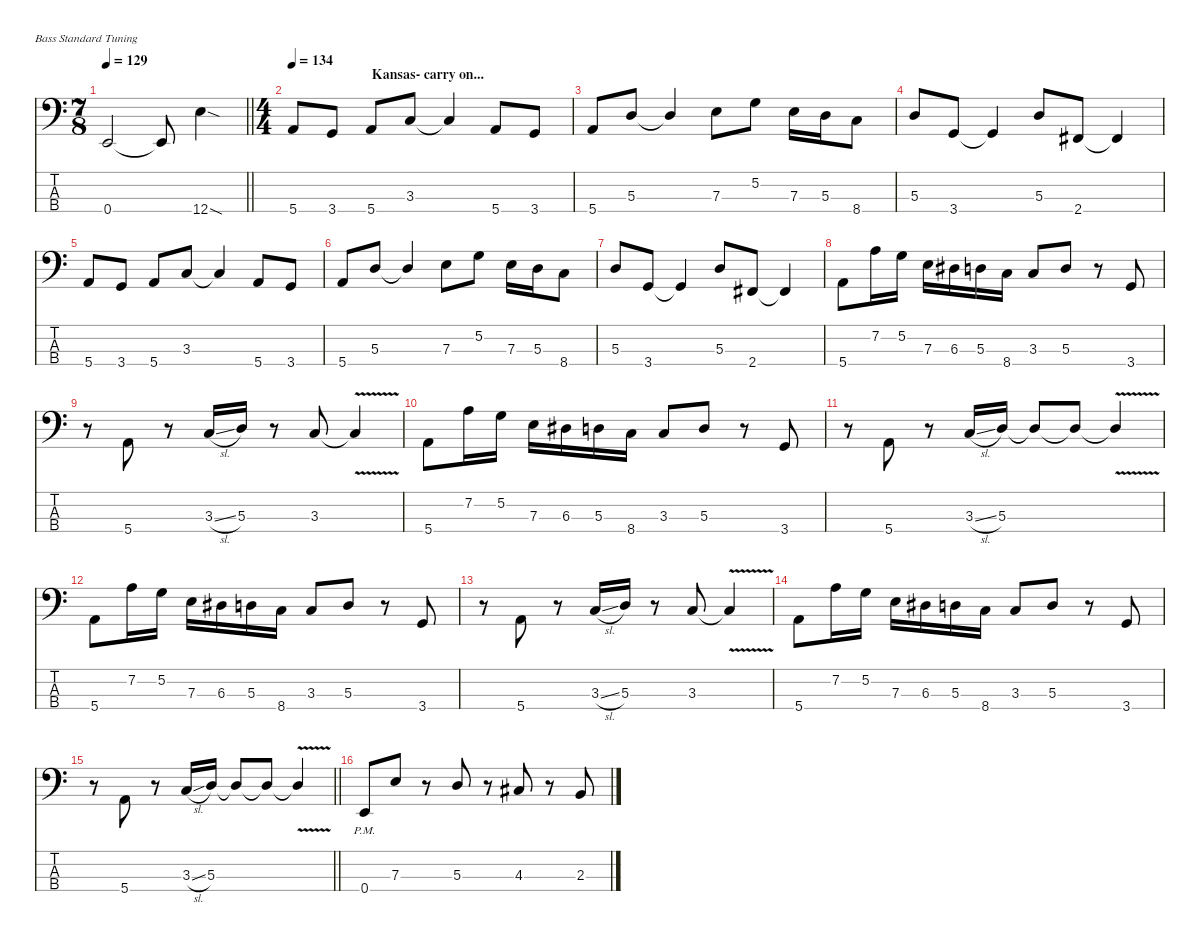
\defaultSystemsLayout 4
\hideDynamics
\bracketExtendMode nobrackets
\singleTrackTrackNamePolicy hidden
\multiTrackTrackNamePolicy hidden
\firstSystemTrackNameMode fullname
\otherSystemsTrackNameOrientation horizontal
\track ("BASS" "s.guit.") {instrument acousticguitarsteel}
\staff {score tabs}
\tuning (G2 D2 A1 E1)
\ts (7 8)
\beaming (8 3 2 2)
\tempo 129
\clef f4
\barLineRight lightlight
\ks c
0.4{t}.2{dy f beam Up} 0.4{t}.8{beam Up} 12.4{sod}.4{dy mf beam Down} |
\ts (4 4)
\beaming (8 2 2 2 2)
\section ("" "                        Kansas- carry on...")
\tempo 134
5.4.8{beam Up} 3.4.8{beam Up} 5.4.8{beam Up} 3.3.8{beam Up} 3.3{t}.4{dy f beam Up} 5.4.8{dy mf beam Up} 3.4.8{beam Up} |
5.4.8{beam Up} 5.3.8{beam Up} 5.3{t}.4{dy f beam Up} 7.3.8{dy mf beam Down} 5.2.8{beam Down} 7.3.16{beam Down} 5.3.16{beam Down} 8.4.8{beam Down} |
5.3.8{beam Up} 3.4.8{beam Up} 3.4{t}.4{dy f beam Up} 5.3.8{dy mf beam Up} 2.4{acc #}.8{beam Up} 2.4{t acc #}.4{dy f beam Up} |
5.4.8{dy mf beam Up} 3.4.8{beam Up} 5.4.8{beam Up} 3.3.8{beam Up} 3.3{t}.4{dy f beam Up} 5.4.8{dy mf beam Up} 3.4.8{beam Up} |
5.4.8{beam Up} 5.3.8{beam Up} 5.3{t}.4{dy f beam Up} 7.3.8{dy mf beam Down} 5.2.8{beam Down} 7.3.16{beam Down} 5.3.16{beam Down} 8.4.8{beam Down} |
5.3.8{beam Up} 3.4.8{beam Up} 3.4{t}.4{dy f beam Up} 5.3.8{dy mf beam Up} 2.4{acc #}.8{beam Up} 2.4{t acc #}.4{dy f beam Up} |
5.4.8{beam Down} 7.2.16{beam Down} 5.2.16{beam Down} 7.3.16{beam Down} 6.3{acc #}.16{beam Down} 5.3.16{beam Down} 8.4.16{beam Down} 3.3.8{beam Up} 5.3.8{beam Up} r.8{beam Up} 3.4.8{beam Up} |
r.8{beam Down} 5.4.8{beam Up} r.8{beam Up} 3.3{sl}.16{beam Up} 5.3.16{beam Up} r.8{beam Up} 3.3.8{beam Up} 3.3{v t}.4{beam Up} |
5.4.8{beam Down} 7.2.16{beam Down} 5.2.16{beam Down} 7.3.16{beam Down} 6.3{acc #}.16{beam Down} 5.3.16{beam Down} 8.4.16{beam Down} 3.3.8{beam Up} 5.3.8{beam Up} r.8{beam Up} 3.4.8{beam Up} |
r.8{beam Down} 5.4.8{beam Up} r.8{beam Up} 3.3{sl}.16{beam Up} 5.3.16{beam Up} 5.3{t}.8{beam Up} 5.3{t}.8{beam Up} 5.3{v t}.4{beam Up} |
5.4.8{beam Down} 7.2.16{beam Down} 5.2.16{beam Down} 7.3.16{beam Down} 6.3{acc #}.16{beam Down} 5.3.16{beam Down} 8.4.16{beam Down} 3.3.8{beam Up} 5.3.8{beam Up} r.8{beam Up} 3.4.8{beam Up} |
r.8{beam Down} 5.4.8{beam Up} r.8{beam Up} 3.3{sl}.16{beam Up} 5.3.16{beam Up} r.8{beam Up} 3.3.8{beam Up} 3.3{v t}.4{beam Up} |
5.4.8{beam Down} 7.2.16{beam Down} 5.2.16{beam Down} 7.3.16{beam Down} 6.3{acc #}.16{beam Down} 5.3.16{beam Down} 8.4.16{beam Down} 3.3.8{beam Up} 5.3.8{beam Up} r.8{beam Up} 3.4.8{beam Up} |
\barLineRight lightlight
r.8{beam Down} 5.4.8{beam Up} r.8{beam Up} 3.3{sl}.16{beam Up} 5.3.16{beam Up} 5.3{t}.8{beam Up} 5.3{t}.8{beam Up} 5.3{v t}.4{beam Up} |
0.4{pm}.8{beam Up} 7.3.8{beam Up} r.8{beam Up} 5.3.8{beam Up} r.8{beam Up} 4.3{acc #}.8{beam Up} r.8{beam Up} 2.3.8{beam Up}
